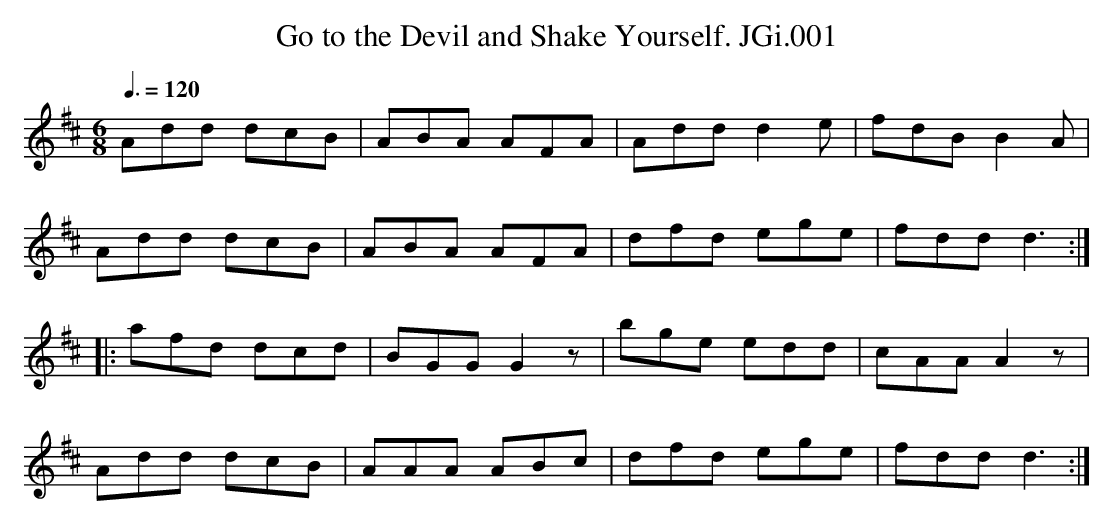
X:1
T:Go to the Devil and Shake Yourself. JGi.001
M:6/8
L:1/8
Q:3/8=120
K:D
Add dcB|ABA AFA|Add d2e|fdB B2A|
Add dcB|ABA AFA|dfd ege| fdd d3:|
|:afd dcd|BGG G2 z|bge edd| cAA A2 z|
Add dcB| AAA ABc|dfd ege|fdd d3:|
